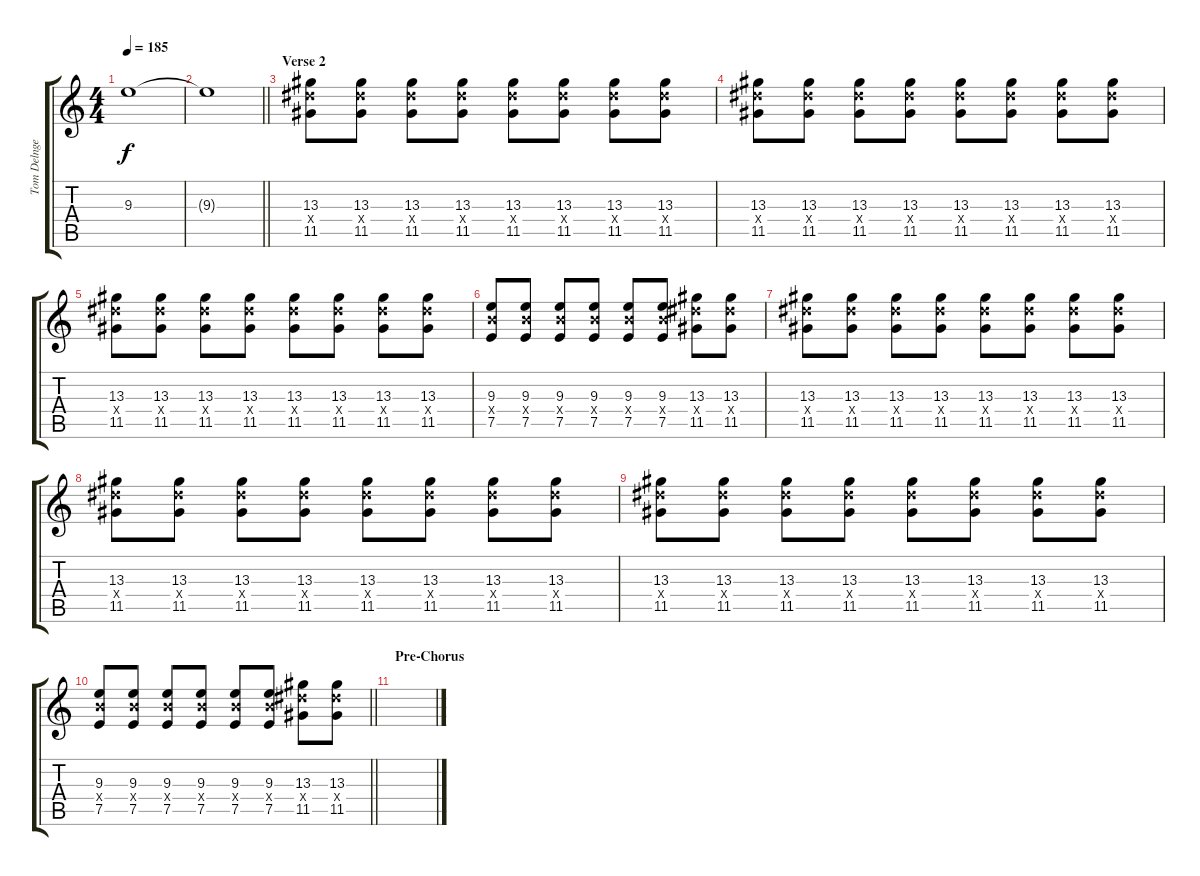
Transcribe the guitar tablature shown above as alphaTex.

\track ("Tom Delnge - Guitar" "Tom Delnge") {instrument distortionguitar}
\staff {score tabs}
\tuning (E4 B3 G3 D3 A2 E2) {hide}
\ts (4 4)
\tempo 185
\clef g2
\ks c
9.3{t}.1{dy f} |
\barLineRight lightlight
9.3{t}.1 |
\section ("" "Verse 2")
(13.3 13.4{x} 11.5).8{volume 9 balance 11} (13.3 13.4{x} 11.5).8 (13.3 13.4{x} 11.5).8 (13.3 13.4{x} 11.5).8 (13.3 13.4{x} 11.5).8 (13.3 13.4{x} 11.5).8 (13.3 13.4{x} 11.5).8 (13.3 13.4{x} 11.5).8 |
(13.3 13.4{x} 11.5).8 (13.3 13.4{x} 11.5).8 (13.3 13.4{x} 11.5).8 (13.3 13.4{x} 11.5).8 (13.3 13.4{x} 11.5).8 (13.3 13.4{x} 11.5).8 (13.3 13.4{x} 11.5).8 (13.3 13.4{x} 11.5).8 |
(13.3 13.4{x} 11.5).8 (13.3 13.4{x} 11.5).8 (13.3 13.4{x} 11.5).8 (13.3 13.4{x} 11.5).8 (13.3 13.4{x} 11.5).8 (13.3 13.4{x} 11.5).8 (13.3 13.4{x} 11.5).8 (13.3 13.4{x} 11.5).8 |
(9.3 9.4{x} 7.5).8 (9.3 9.4{x} 7.5).8 (9.3 9.4{x} 7.5).8 (9.3 9.4{x} 7.5).8 (9.3 9.4{x} 7.5).8 (9.3 9.4{x} 7.5).8 (13.3 13.4{x} 11.5).8 (13.3 13.4{x} 11.5).8 |
(13.3 13.4{x} 11.5).8 (13.3 13.4{x} 11.5).8 (13.3 13.4{x} 11.5).8 (13.3 13.4{x} 11.5).8 (13.3 13.4{x} 11.5).8 (13.3 13.4{x} 11.5).8 (13.3 13.4{x} 11.5).8 (13.3 13.4{x} 11.5).8 |
(13.3 13.4{x} 11.5).8 (13.3 13.4{x} 11.5).8 (13.3 13.4{x} 11.5).8 (13.3 13.4{x} 11.5).8 (13.3 13.4{x} 11.5).8 (13.3 13.4{x} 11.5).8 (13.3 13.4{x} 11.5).8 (13.3 13.4{x} 11.5).8 |
(13.3 13.4{x} 11.5).8 (13.3 13.4{x} 11.5).8 (13.3 13.4{x} 11.5).8 (13.3 13.4{x} 11.5).8 (13.3 13.4{x} 11.5).8 (13.3 13.4{x} 11.5).8 (13.3 13.4{x} 11.5).8 (13.3 13.4{x} 11.5).8 |
\barLineRight lightlight
(9.3 9.4{x} 7.5).8 (9.3 9.4{x} 7.5).8 (9.3 9.4{x} 7.5).8 (9.3 9.4{x} 7.5).8 (9.3 9.4{x} 7.5).8 (9.3 9.4{x} 7.5).8 (13.3 13.4{x} 11.5).8 (13.3 13.4{x} 11.5).8 |
\section ("" "Pre-Chorus")
